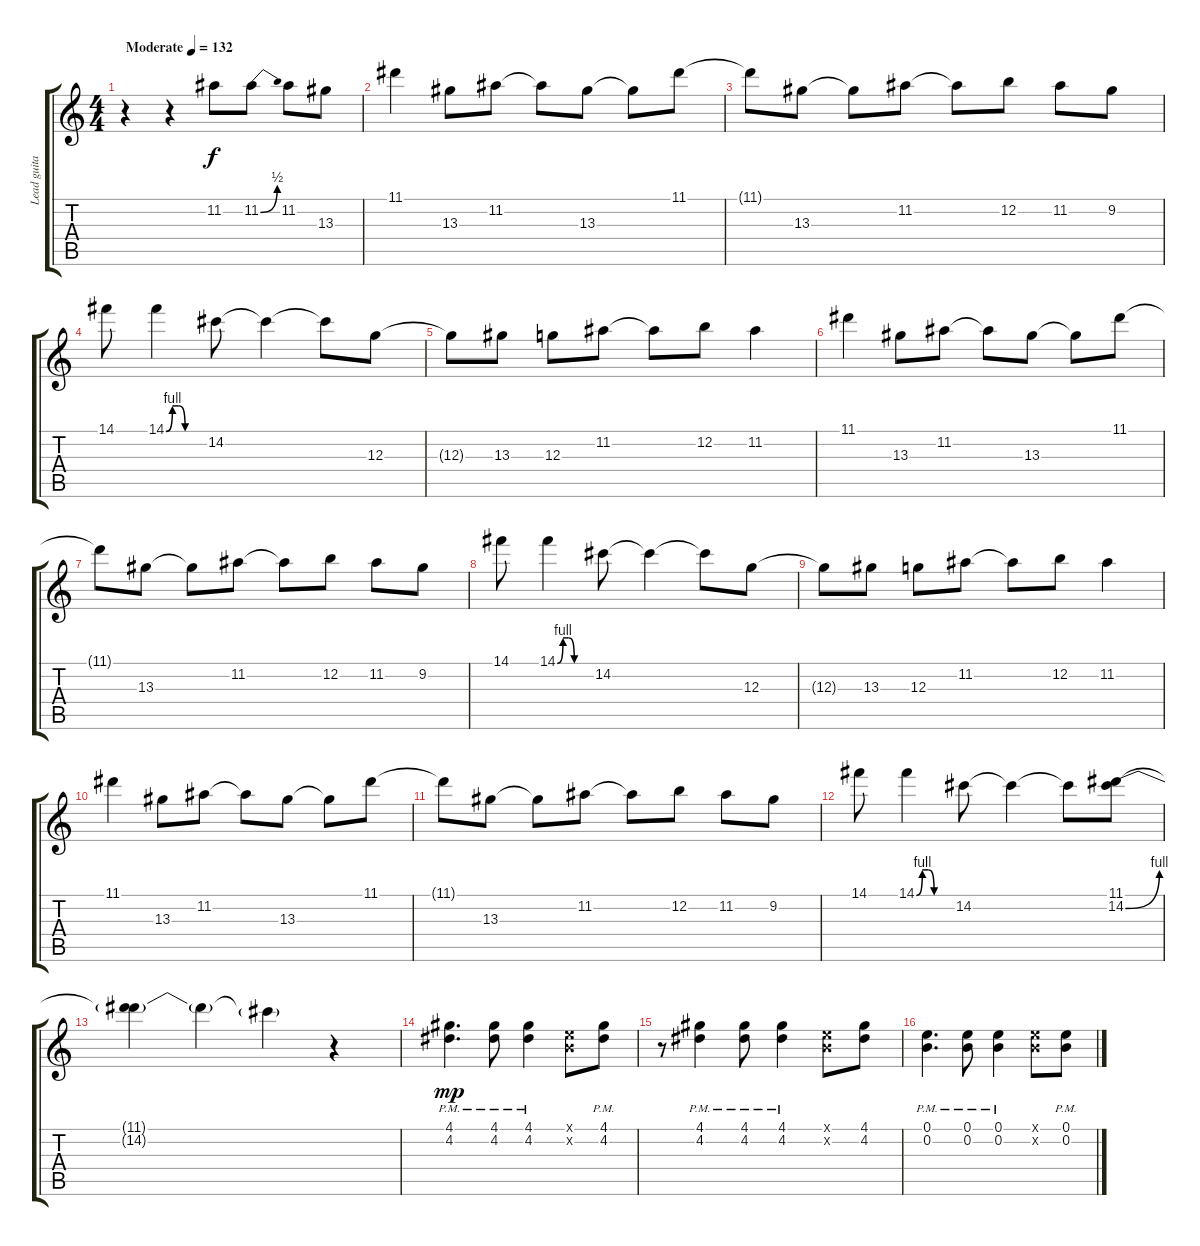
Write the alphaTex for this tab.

\track ("Lead guitar" "Lead guita") {instrument distortionguitar}
\staff {score tabs}
\tuning (E4 B3 G3 D3 A2 E2) {hide}
\ts (4 4)
\tempo (132 "Moderate")
\clef g2
\ks c
r.4{dy f instrument distortionguitar} r.4 11.2.8 11.2{be (bend 0 0 60 2)}.8 11.2.8 13.3.8 |
11.1.4 13.3.8 11.2.8 11.2{t}.8 13.3.8 13.3{t}.8 11.1.8 |
11.1{t}.8 13.3.8 13.3{t}.8 11.2.8 11.2{t}.8 12.2.8 11.2.8 9.2.8 |
14.1.8 14.1{be (custom 0 0 10 4 20 4 30 0 60 0)}.4 14.2.8 14.2{t}.4 14.2{t}.8{txt ""} 12.3.8 |
12.3{t}.8 13.3.8 12.3.8 11.2.8 11.2{t}.8 12.2.8 11.2.4 |
11.1.4 13.3.8 11.2.8 11.2{t}.8 13.3.8 13.3{t}.8 11.1.8 |
11.1{t}.8 13.3.8 13.3{t}.8 11.2.8 11.2{t}.8 12.2.8 11.2.8 9.2.8 |
14.1.8 14.1{be (custom 0 0 10 4 20 4 30 0 60 0)}.4 14.2.8 14.2{t}.4 14.2{t}.8 12.3.8 |
12.3{t}.8 13.3.8 12.3.8 11.2.8 11.2{t}.8 12.2.8 11.2.4 |
11.1.4 13.3.8 11.2.8 11.2{t}.8 13.3.8 13.3{t}.8 11.1.8 |
11.1{t}.8 13.3.8 13.3{t}.8 11.2.8 11.2{t}.8 12.2.8 11.2.8 9.2.8 |
14.1.8 14.1{be (custom 0 0 10 4 20 4 30 0 60 0)}.4 14.2.8 14.2{t}.4 14.2{t}.8 (11.1 14.2{be (bend 0 0 60 4)}).8 |
(11.1{t} 14.2{t}).4 14.2{t}.4 14.2{t}.4 r.4 |
(4.1{pm} 4.2{pm}).4{d dy mp} (4.1{pm} 4.2{pm}).8 (4.1{pm} 4.2{pm}).4 (0.1{x} 0.2{x}).8 (4.1{pm} 4.2{pm}).8 |
r.8 (4.1{pm} 4.2{pm}).4 (4.1{pm} 4.2{pm}).8 (4.1{pm} 4.2{pm}).4 (0.1{x} 0.2{x}).8 (4.1 4.2).8 |
(0.1{pm} 0.2{pm}).4{d} (0.1{pm} 0.2{pm}).8 (0.1{pm} 0.2{pm}).4 (0.1{x} 0.2{x}).8 (0.1{pm} 0.2{pm}).8
